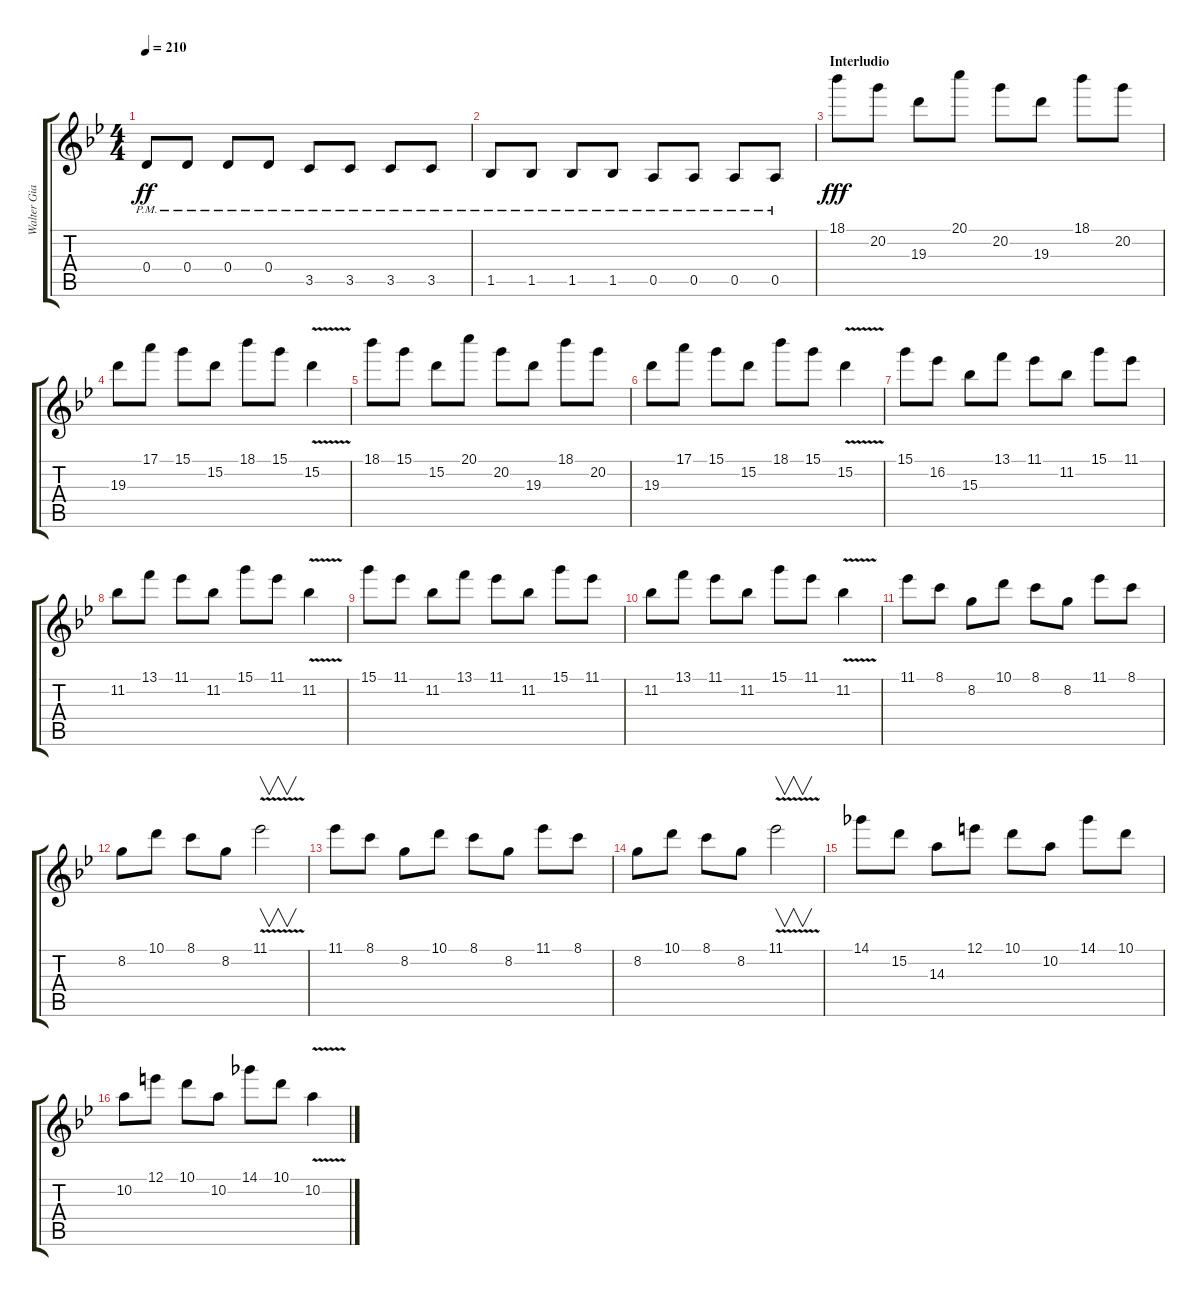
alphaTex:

\track ("Walter Giardino" "Walter Gia") {instrument overdrivenguitar}
\staff {score tabs}
\tuning (E4 B3 G3 D3 A2 E2) {hide}
\ts (4 4)
\tempo 210
\clef g2
\ks gminor
0.4{pm}.8{dy ff} 0.4{pm}.8 0.4{pm}.8 0.4{pm}.8 3.5{pm}.8 3.5{pm}.8 3.5{pm}.8 3.5{pm}.8 |
1.5{pm}.8 1.5{pm}.8 1.5{pm}.8 1.5{pm}.8 0.5{pm}.8 0.5{pm}.8 0.5{pm}.8 0.5{pm}.8 |
\section ("" "Interludio")
18.1.8{dy fff balance 8} 20.2.8 19.3.8 20.1.8 20.2.8 19.3.8 18.1.8 20.2.8 |
19.3.8 17.1.8 15.1.8 15.2.8 18.1.8 15.1.8 15.2{v}.4 |
18.1.8 15.1.8 15.2.8 20.1.8 20.2.8 19.3.8 18.1.8 20.2.8 |
19.3.8 17.1.8 15.1.8 15.2.8 18.1.8 15.1.8 15.2{v}.4 |
15.1.8 16.2.8 15.3.8 13.1.8 11.1.8 11.2.8 15.1.8 11.1.8 |
11.2.8 13.1.8 11.1.8 11.2.8 15.1.8 11.1.8 11.2{v}.4 |
15.1.8 11.1.8 11.2.8 13.1.8 11.1.8 11.2.8 15.1.8 11.1.8 |
11.2.8 13.1.8 11.1.8 11.2.8 15.1.8 11.1.8 11.2{v}.4 |
11.1.8 8.1.8 8.2.8 10.1.8 8.1.8 8.2.8 11.1.8 8.1.8 |
8.2.8 10.1.8 8.1.8 8.2.8 11.1{v}.2{v} |
11.1.8 8.1.8 8.2.8 10.1.8 8.1.8 8.2.8 11.1.8 8.1.8 |
8.2.8 10.1.8 8.1.8 8.2.8 11.1{v}.2{v} |
14.1.8 15.2.8 14.3.8 12.1.8 10.1.8 10.2.8 14.1.8 10.1.8 |
10.2.8 12.1.8 10.1.8 10.2.8 14.1.8 10.1.8 10.2{v}.4
